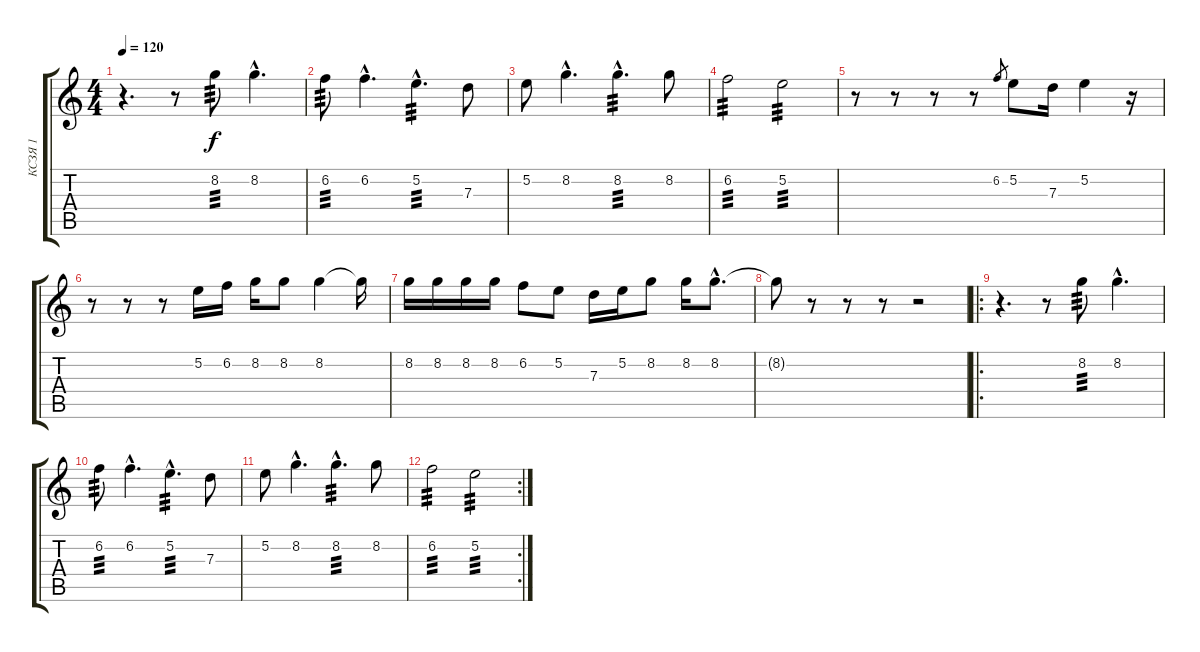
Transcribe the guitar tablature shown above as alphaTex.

\track ("КСЗЯ 1" "КСЗЯ 1") {instrument acousticguitarnylon}
\staff {score tabs}
\tuning (E4 B3 G3 D3 A2 E2) {hide}
\ts (4 4)
\tempo 120
\clef g2
\ks aminor
r.4{d dy f} r.8 8.2.8{tp 3} 8.2{hac}.4{d} |
6.2.8{tp 3} 6.2{hac}.4{d} 5.2{hac}.4{d tp 3} 7.3.8 |
5.2.8 8.2{hac}.4{d} 8.2{hac}.4{d tp 3} 8.2.8 |
6.2.2{tp 3} 5.2.2{tp 3} |
r.8 r.8 r.8 r.8 6.2.8{gr} 5.2.8 7.3.16 5.2.4 r.16 |
r.8 r.8 r.8 5.2.16 6.2.16 8.2.16 8.2.8 8.2.4 8.2{t}.16 |
8.2.16 8.2.16 8.2.16 8.2.16 6.2.8 5.2.8 7.3.16 5.2.16 8.2.8 8.2.16 8.2{hac}.8{d} |
8.2{t}.8 r.8 r.8 r.8 r.2 |
\ro
r.4{d} r.8 8.2.8{tp 3} 8.2{hac}.4{d} |
6.2.8{tp 3} 6.2{hac}.4{d} 5.2{hac}.4{d tp 3} 7.3.8 |
5.2.8 8.2{hac}.4{d} 8.2{hac}.4{d tp 3} 8.2.8 |
\rc 2
6.2.2{tp 3} 5.2.2{tp 3}
